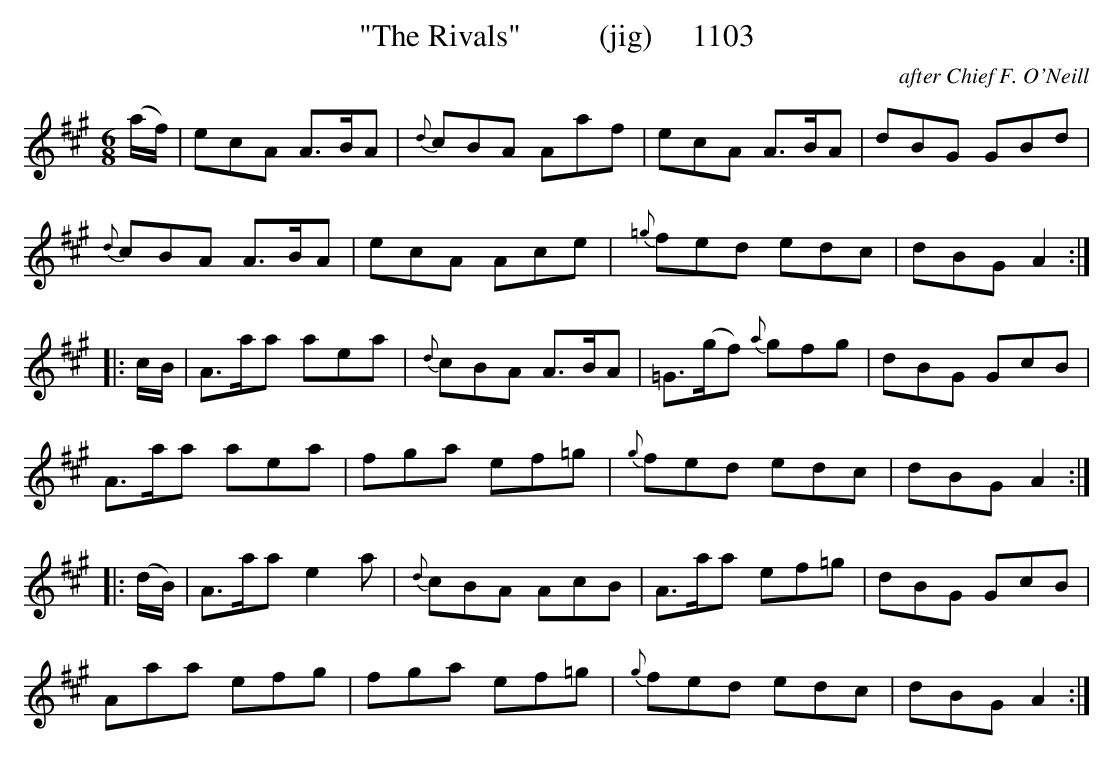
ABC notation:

X:1
T:"The Rivals"          (jig)     1103
C:after Chief F. O'Neill
BRENNAN July 2003 (HTTP://WWW.SOSYOURMOM.COM)
M:6/8
L:1/8
K:A
(a/2f/2)|ecA A3/2B/2A|{d}cBA Aaf|ecA A3/2B/2A|dBG GBd|
{d}cBA A3/2B/2A|ecA Ace|{=g}fed edc|dBG A2:|
|:c/2B/2|A3/2a/2a aea|{d}cBA A3/2B/2A|=G3/2(g/2f) {a}gfg|dBG GcB|
A3/2a/2a aea|fga ef=g|{g}fed edc|dBG A2:|
|:(d/2B/2)|A3/2a/2a e2a|{d}cBA AcB|A3/2a/2a ef=g|dBG GcB|
Aaa efg|fga ef=g|{g}fed edc|dBG A2:|
